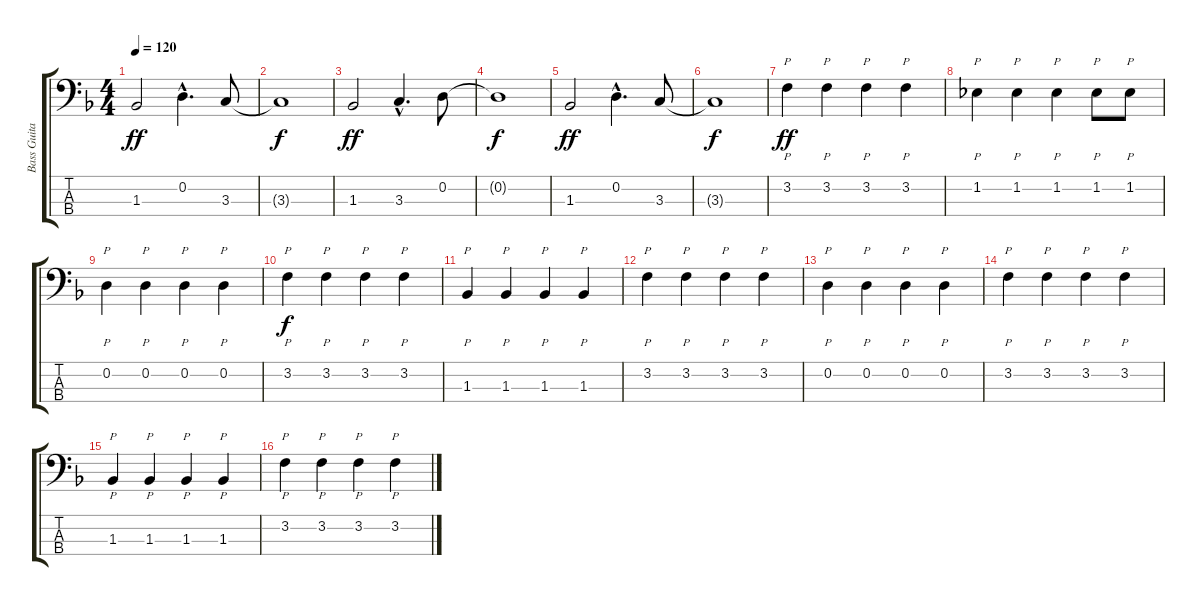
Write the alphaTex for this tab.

\track ("Bass Guitar" "Bass Guita") {instrument electricbassfinger}
\staff {score tabs}
\tuning (G2 D2 A1 E1) {hide}
\ts (4 4)
\tempo 120
\clef f4
\ks f
1.3.2{dy ff} 0.2{hac}.4{d} 3.3.8 |
3.3{t}.1{dy f} |
1.3.2{dy ff} 3.3{hac}.4{d} 0.2.8 |
0.2{t}.1{dy f} |
1.3.2{dy ff} 0.2{hac}.4{d} 3.3.8 |
3.3{t}.1{dy f} |
3.2.4{p dy ff} 3.2.4{p} 3.2.4{p} 3.2.4{p} |
1.2.4{p} 1.2.4{p} 1.2.4{p} 1.2.8{p} 1.2.8{p} |
0.2.4{p} 0.2.4{p} 0.2.4{p} 0.2.4{p} |
3.2.4{p dy f} 3.2.4{p} 3.2.4{p} 3.2.4{p} |
1.3.4{p} 1.3.4{p} 1.3.4{p} 1.3.4{p} |
3.2.4{p} 3.2.4{p} 3.2.4{p} 3.2.4{p} |
0.2.4{p} 0.2.4{p} 0.2.4{p} 0.2.4{p} |
3.2.4{p} 3.2.4{p} 3.2.4{p} 3.2.4{p} |
1.3.4{p} 1.3.4{p} 1.3.4{p} 1.3.4{p} |
3.2.4{p} 3.2.4{p} 3.2.4{p} 3.2.4{p}
